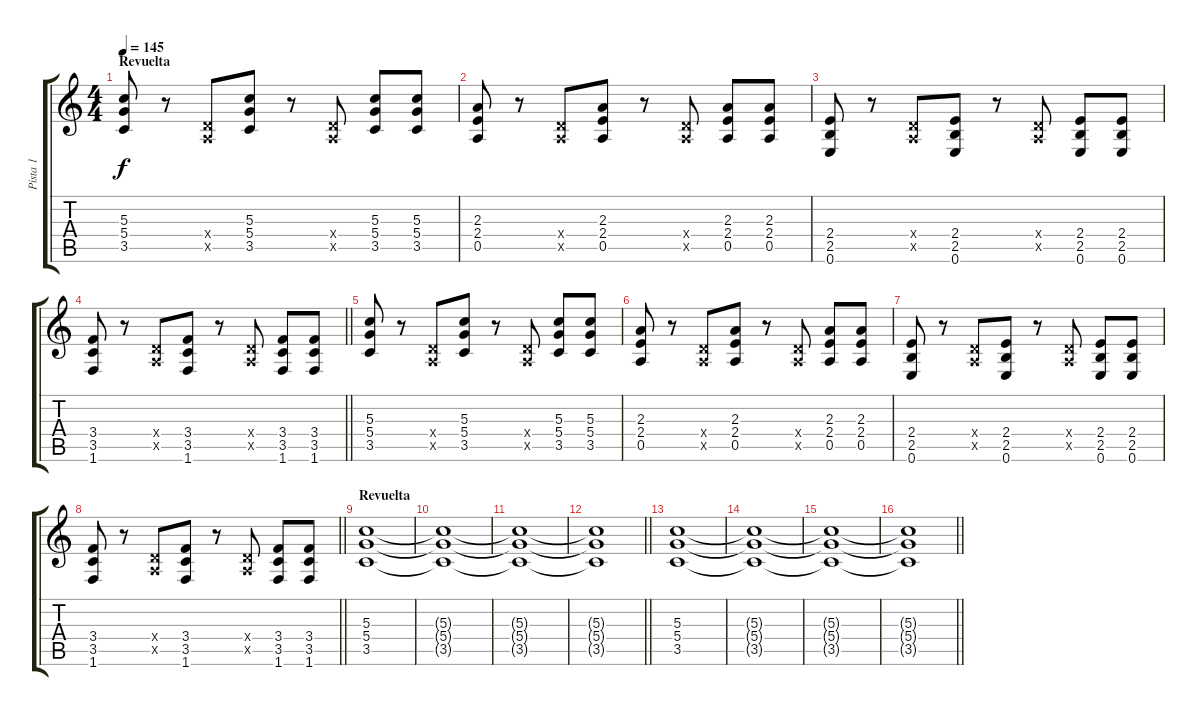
\track ("Pista 1" "Pista 1") {instrument overdrivenguitar}
\staff {score tabs}
\tuning (E4 B3 G3 D3 A2 E2) {hide}
\ts (4 4)
\section ("" "Revuelta")
\tempo 145
\clef g2
\ks c
(5.3 5.4 3.5).8{dy f} r.8 (0.4{x} 0.5{x}).8 (5.3 5.4 3.5).8 r.8 (0.4{x} 0.5{x}).8 (5.3 5.4 3.5).8 (5.3 5.4 3.5).8 |
(2.3 2.4 0.5).8 r.8 (0.4{x} 0.5{x}).8 (2.3 2.4 0.5).8 r.8 (0.4{x} 0.5{x}).8 (2.3 2.4 0.5).8 (2.3 2.4 0.5).8 |
(2.4 2.5 0.6).8 r.8 (0.4{x} 0.5{x}).8 (2.4 2.5 0.6).8 r.8 (0.4{x} 0.5{x}).8 (2.4 2.5 0.6).8 (2.4 2.5 0.6).8 |
\barLineRight lightlight
(3.4 3.5 1.6).8 r.8 (0.4{x} 0.5{x}).8 (3.4 3.5 1.6).8 r.8 (0.4{x} 0.5{x}).8 (3.4 3.5 1.6).8 (3.4 3.5 1.6).8 |
(5.3 5.4 3.5).8 r.8 (0.4{x} 0.5{x}).8 (5.3 5.4 3.5).8 r.8 (0.4{x} 0.5{x}).8 (5.3 5.4 3.5).8 (5.3 5.4 3.5).8 |
(2.3 2.4 0.5).8 r.8 (0.4{x} 0.5{x}).8 (2.3 2.4 0.5).8 r.8 (0.4{x} 0.5{x}).8 (2.3 2.4 0.5).8 (2.3 2.4 0.5).8 |
(2.4 2.5 0.6).8 r.8 (0.4{x} 0.5{x}).8 (2.4 2.5 0.6).8 r.8 (0.4{x} 0.5{x}).8 (2.4 2.5 0.6).8 (2.4 2.5 0.6).8 |
\barLineRight lightlight
(3.4 3.5 1.6).8 r.8 (0.4{x} 0.5{x}).8 (3.4 3.5 1.6).8 r.8 (0.4{x} 0.5{x}).8 (3.4 3.5 1.6).8 (3.4 3.5 1.6).8 |
\section ("" "Revuelta")
(5.3 5.4 3.5).1 |
(5.3{t} 5.4{t} 3.5{t}).1 |
(5.3{t} 5.4{t} 3.5{t}).1 |
\barLineRight lightlight
(5.3{t} 5.4{t} 3.5{t}).1 |
(5.3 5.4 3.5).1 |
(5.3{t} 5.4{t} 3.5{t}).1 |
(5.3{t} 5.4{t} 3.5{t}).1 |
\barLineRight lightlight
(5.3{t} 5.4{t} 3.5{t}).1
